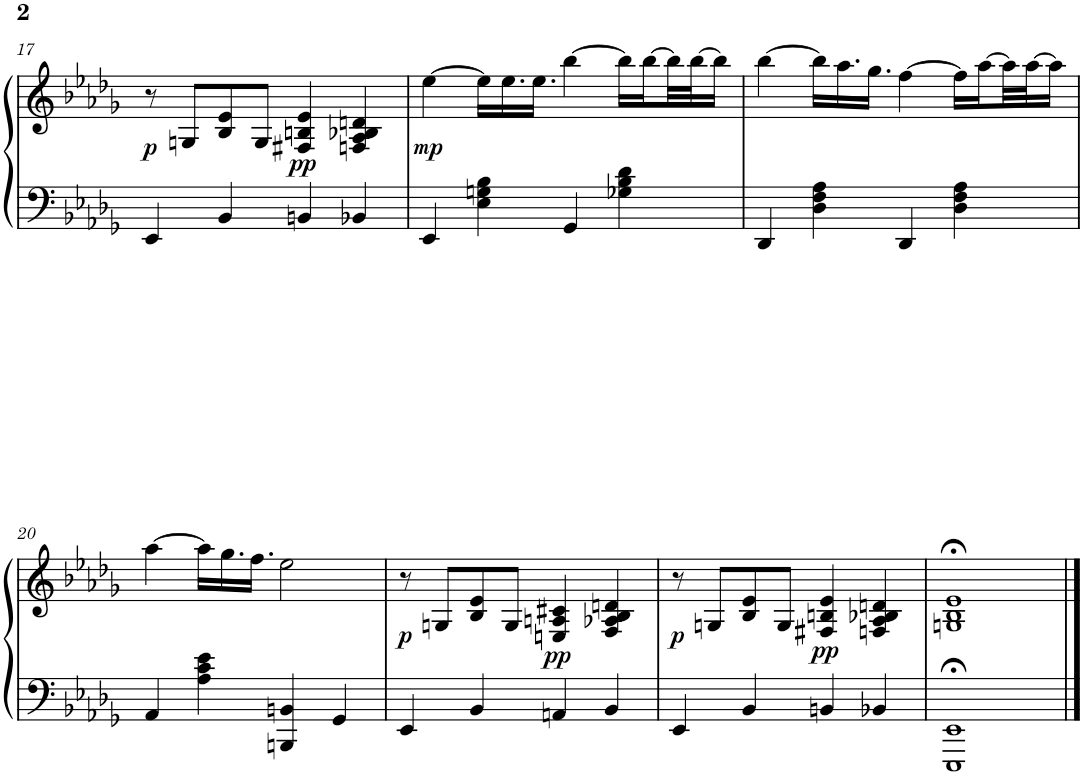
**kern	**kern	**dynam
*part1	*part1	*part1
*staff2	*staff1	*staff1/2
*I"Piano	*	*
!!LO:PB:g=z
*clefF4	*clefG2	*
*k[b-e-a-d-g-]	*k[b-e-a-d-g-]	*
*M4/4	*M4/4	*
=17	=17	=17
!	!	!LO:DY:b
4EE-/	8r	p
.	8Gn/L	.
4BB-/	8B-/ 8e-/	.
.	8G/J	.
!	!	!LO:DY:b
4BBn/	4F#X/ 4Bn/ 4e-/	pp
4BB-X/	4Fn/ 4A-/ 4B-X/ 4dn/	.
=18	=18	=18
!	!	!LO:DY:b
4EE-/	[4ee-\	mp
4E-\ 4Gn\ 4B-\	16ee-\LL]	.
.	16.ee-\	.
.	16.ee-\JJ	.
4GG-/	[4bb-\	.
4G-X\ 4B-\ 4d-\	16bb-\LL]	.
.	[16bb-\	.
.	32bb-\L]	.
.	[32bb-\J	.
.	16bb-\JJ]	.
=19	=19	=19
4DD-/	[4bb-\	.
4D-\ 4F\ 4A-\	16bb-\LL]	.
.	16.aa-\	.
.	16.gg-\JJ	.
4DD-/	[4ff\	.
4D-\ 4F\ 4A-\	16ff\LL]	.
.	[16aa-\	.
.	32aa-\L]	.
.	[32aa-\J	.
.	16aa-\JJ]	.
!!LO:LB:g=z
=20	=20	=20
4AA-/	[4aa-\	.
4A-\ 4c\ 4e-\	16aa-\LL]	.
.	16.gg-\	.
.	16.ff\JJ	.
4BBBn/ 4BBn/	2ee-\	.
4GG-/	.	.
=21	=21	=21
!	!	!LO:DY:b
4EE-/	8r	p
.	8Gn/L	.
4BB-/	8B-/ 8e-/	.
.	8G/J	.
!	!	!LO:DY:b
4AAn/	4En/ 4An/ 4c#X/	pp
4BB-/	4F/ 4A-X/ 4B-/ 4dn/	.
=22	=22	=22
!	!	!LO:DY:b
4EE-/	8r	p
.	8Gn/L	.
4BB-/	8B-/ 8e-/	.
.	8G/J	.
!	!	!LO:DY:b
4BBn/	4F#X/ 4Bn/ 4e-/	pp
4BB-X/	4Fn/ 4A-/ 4B-X/ 4dn/	.
=23	=23	=23
1EEE-;< 1EE-;<	1Gn;< 1B-;< 1e-;<	.
==	==	==
*-	*-	*-
